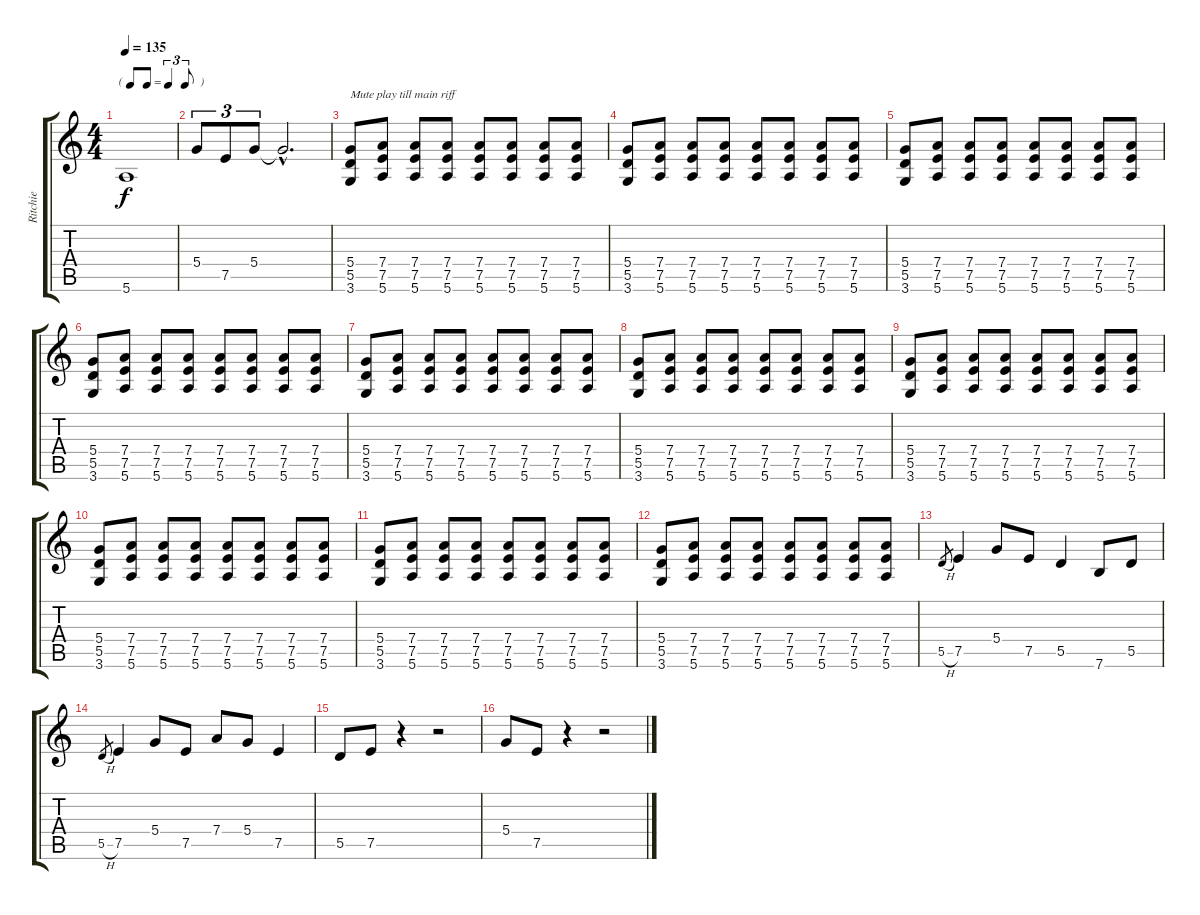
\track ("Ritchie" "Ritchie") {instrument overdrivenguitar}
\staff {score tabs}
\tuning (E4 B3 G3 D3 A2 E2) {hide}
\ts (4 4)
\tf triplet8th
\tempo 135
\clef g2
\ks c
5.6.1{dy f volume 11} |
5.4.8{tu (3 2)} 7.5.8{tu (3 2)} 5.4.8{tu (3 2)} 5.4{hac t}.2{d} |
(5.4 5.5 3.6).8{txt "Mute play till main riff"} (7.4 7.5 5.6).8 (7.4 7.5 5.6).8 (7.4 7.5 5.6).8 (7.4 7.5 5.6).8 (7.4 7.5 5.6).8 (7.4 7.5 5.6).8 (7.4 7.5 5.6).8 |
(5.4 5.5 3.6).8 (7.4 7.5 5.6).8 (7.4 7.5 5.6).8 (7.4 7.5 5.6).8 (7.4 7.5 5.6).8 (7.4 7.5 5.6).8 (7.4 7.5 5.6).8 (7.4 7.5 5.6).8 |
(5.4 5.5 3.6).8 (7.4 7.5 5.6).8 (7.4 7.5 5.6).8 (7.4 7.5 5.6).8 (7.4 7.5 5.6).8 (7.4 7.5 5.6).8 (7.4 7.5 5.6).8 (7.4 7.5 5.6).8 |
(5.4 5.5 3.6).8 (7.4 7.5 5.6).8 (7.4 7.5 5.6).8 (7.4 7.5 5.6).8 (7.4 7.5 5.6).8 (7.4 7.5 5.6).8 (7.4 7.5 5.6).8 (7.4 7.5 5.6).8 |
(5.4 5.5 3.6).8 (7.4 7.5 5.6).8 (7.4 7.5 5.6).8 (7.4 7.5 5.6).8 (7.4 7.5 5.6).8 (7.4 7.5 5.6).8 (7.4 7.5 5.6).8 (7.4 7.5 5.6).8 |
(5.4 5.5 3.6).8 (7.4 7.5 5.6).8 (7.4 7.5 5.6).8 (7.4 7.5 5.6).8 (7.4 7.5 5.6).8 (7.4 7.5 5.6).8 (7.4 7.5 5.6).8 (7.4 7.5 5.6).8 |
(5.4 5.5 3.6).8 (7.4 7.5 5.6).8 (7.4 7.5 5.6).8 (7.4 7.5 5.6).8 (7.4 7.5 5.6).8 (7.4 7.5 5.6).8 (7.4 7.5 5.6).8 (7.4 7.5 5.6).8 |
(5.4 5.5 3.6).8 (7.4 7.5 5.6).8 (7.4 7.5 5.6).8 (7.4 7.5 5.6).8 (7.4 7.5 5.6).8 (7.4 7.5 5.6).8 (7.4 7.5 5.6).8 (7.4 7.5 5.6).8 |
(5.4 5.5 3.6).8 (7.4 7.5 5.6).8 (7.4 7.5 5.6).8 (7.4 7.5 5.6).8 (7.4 7.5 5.6).8 (7.4 7.5 5.6).8 (7.4 7.5 5.6).8 (7.4 7.5 5.6).8 |
(5.4 5.5 3.6).8 (7.4 7.5 5.6).8 (7.4 7.5 5.6).8 (7.4 7.5 5.6).8 (7.4 7.5 5.6).8 (7.4 7.5 5.6).8 (7.4 7.5 5.6).8 (7.4 7.5 5.6).8 |
5.5{h}.8{gr} 7.5.4{volume 13} 5.4.8 7.5.8 5.5.4 7.6.8 5.5.8 |
5.5{h}.8{gr} 7.5.4 5.4.8 7.5.8 7.4.8 5.4.8 7.5.4 |
5.5.8 7.5.8 r.4 r.2 |
5.4.8 7.5.8 r.4 r.2
